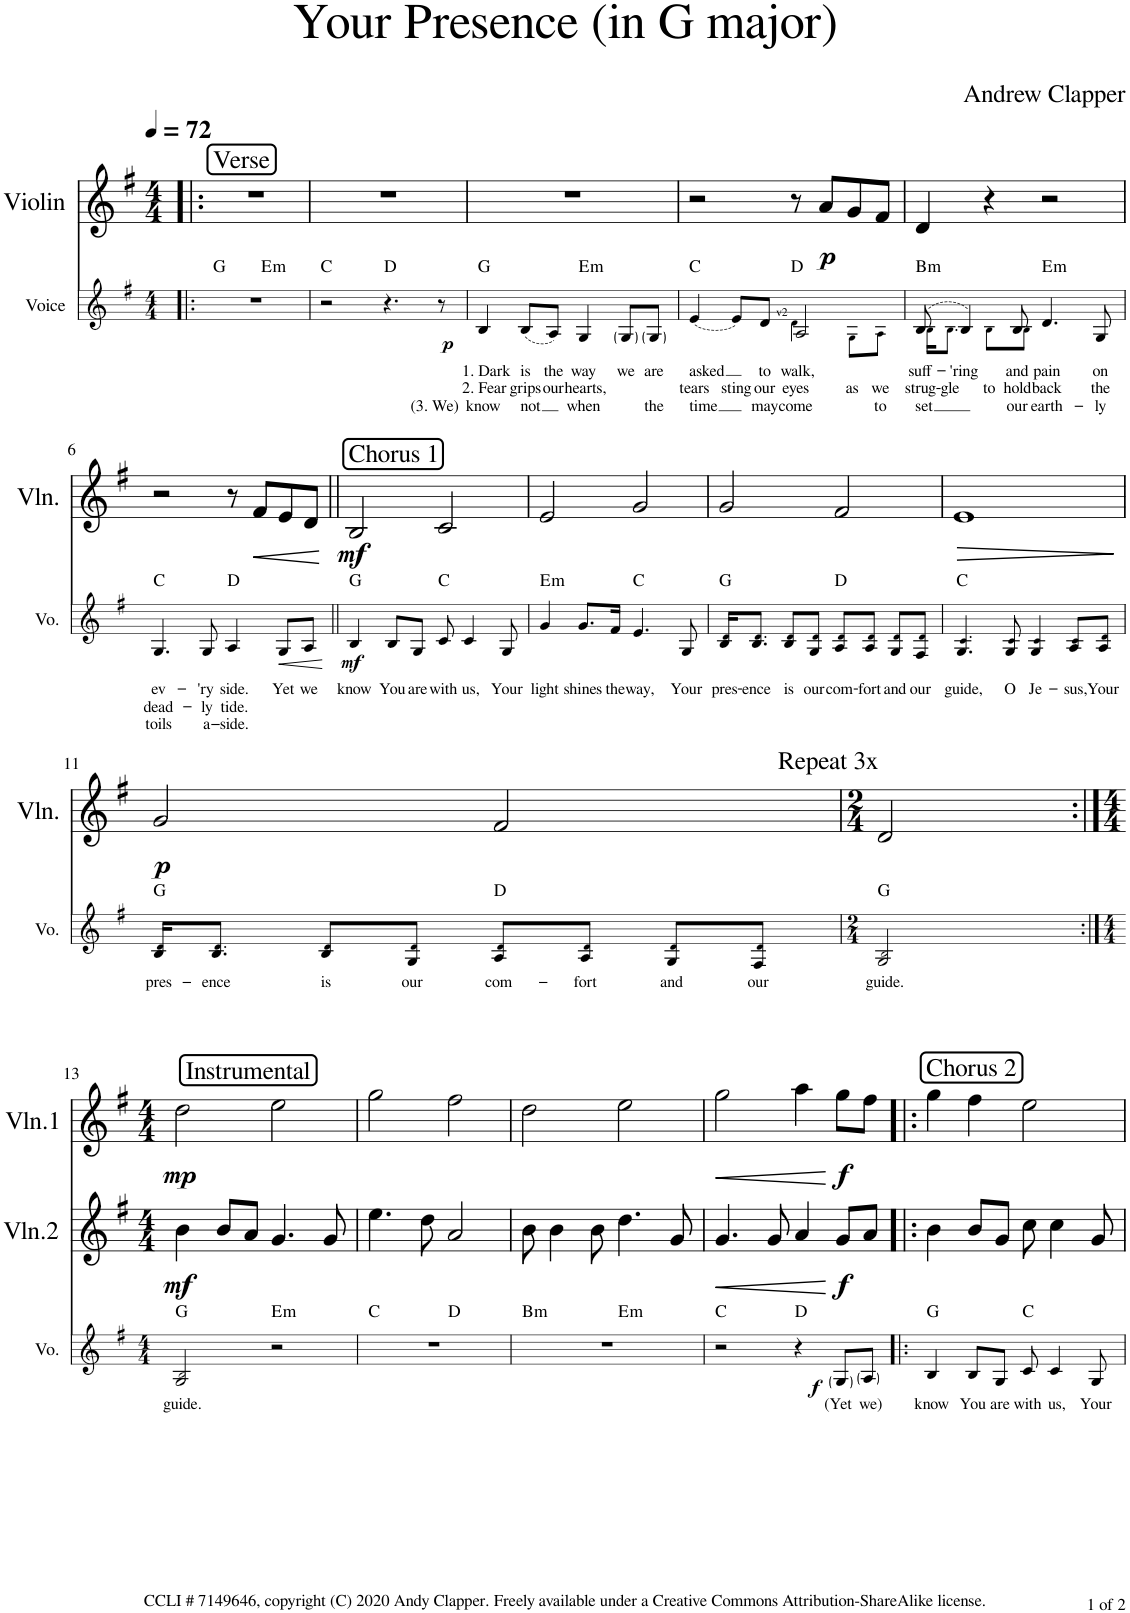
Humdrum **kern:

**kern	**text	**text	**text	**dynam	**harte	**kern	**dynam	**kern	**dynam	**kern	**dynam
*part4	*part4	*part4	*part4	*part4	*part4	*part3	*part3	*part2	*part2	*part1	*part1
*staff4	*staff4	*staff4	*staff4	*staff4	*	*staff3	*staff3	*staff2	*staff2	*staff1	*staff1
*I"Voice	*	*	*	*	*	*I"Violin 2	*	*I"Violin 1	*	*I"Violin	*
*I'Vo.	*	*	*	*	*	*I'Vln.2	*	*I'Vln.1	*	*I'Vln.	*
*stria5	*	*	*	*	*	*stria5	*	*stria5	*	*	*
*clefG2	*	*	*	*	*	*clefG2	*	*clefG2	*	*clefG2	*
*k[f#]	*	*	*	*	*	*k[f#]	*	*k[f#]	*	*k[f#]	*
*M4/4	*	*	*	*	*	*M4/4	*	*M4/4	*	*M4/4	*
*MM72	*	*	*	*	*	*MM72	*	*MM72	*	*MM72	*
=1!|:	=1!|:	=1!|:	=1!|:	=1!|:	=1!|:	=1!|:	=1!|:	=1!|:	=1!|:	=1!|:	=1!|:
!	!	!	!	!	!	!	!	!	!	!LO:TX:a:t=Verse	!
*^	*	*	*	*	*	*	*	*	*	*	*
1r	2ryy	.	.	.	.	G:maj	1r	.	1r	.	1r	.
!	!	!	!	!	!	!LO:H:kt=m	!	!	!	!	!	!
.	2ryy	.	.	.	.	E:min	.	.	.	.	.	.
*v	*v	*	*	*	*	*	*	*	*	*	*	*
=2	=2	=2	=2	=2	=2	=2	=2	=2	=2	=2	=2
2r	.	.	.	.	C:maj	1r	.	1r	.	1r	.
4.r	.	.	.	.	D:maj	.	.	.	.	.	.
!	!	!	!LO:LY:b	!	!	!	!	!	!	!	!
8r	.	.	(3. We)	.	.	.	.	.	.	.	.
=3	=3	=3	=3	=3	=3	=3	=3	=3	=3	=3	=3
!	!LO:LY:b	!LO:LY:b	!LO:LY:b	!LO:DY:b	!	!	!	!	!	!	!
4B/	1. Dark	2. Fear	know	p	G:maj	1r	.	1r	.	1r	.
!	!LO:LY:b	!LO:LY:b	!LO:LY:b	!	!	!	!	!	!	!	!
(8B/L	is	grips	not	.	.	.	.	.	.	.	.
!	!LO:LY:b	!LO:LY:b	!	!	!	!	!	!	!	!	!
8A/J)	the	our	.	.	.	.	.	.	.	.	.
!	!LO:LY:b	!LO:LY:b	!LO:LY:b	!	!LO:H:kt=m	!	!	!	!	!	!
4G/	way	hearts,	when	.	E:min	.	.	.	.	.	.
!	!LO:LY:b	!	!	!	!	!	!	!	!	!	!
8G/L	we	.	.	.	.	.	.	.	.	.	.
!	!LO:LY:b	!	!LO:LY:b	!	!	!	!	!	!	!	!
8G/J	are	.	the	.	.	.	.	.	.	.	.
=4	=4	=4	=4	=4	=4	=4	=4	=4	=4	=4	=4
!LO:T:dash	!LO:LY:b	!LO:LY:b	!LO:LY:b	!	!	!	!	!	!	!	!
*^	*	*	*	*	*	*	*	*	*	*	*
[4e/	2ryy	asked	tears	time	.	C:maj	1r	.	1r	.	2r	.
!	!	!	!LO:LY:b	!	!	!	!	!	!	!	!	!
8e/L]	.	.	sting	.	.	.	.	.	.	.	.	.
!	!	!LO:LY:b	!LO:LY:b	!LO:LY:b	!	!	!	!	!	!	!	!
8d/J	.	to	our	may	.	.	.	.	.	.	.	.
!LO:TX:a:t=v2	!	!	!	!	!	!	!	!	!	!	!	!
!	!	!LO:LY:b	!	!	!	!	!	!	!	!	!	!
!	!	!	!LO:LY:b	!LO:LY:b	!	!	!	!	!	!	!	!
2A/	4d!\	.	eyes	come	.	D:maj	.	.	.	.	8r	.
!	!	!	!	!	!	!	!	!	!	!	!	!LO:DY:b
.	.	.	.	.	.	.	.	.	.	.	8a/L	p
!	!	!	!LO:LY:b	!	!	!	!	!	!	!	!	!
.	8G!\L	.	as	.	.	.	.	.	.	.	8g/	.
!	!	!	!LO:LY:b	!LO:LY:b	!	!	!	!	!	!	!	!
.	8A!\J	.	we	to	.	.	.	.	.	.	8f#/J	.
=5	=5	=5	=5	=5	=5	=5	=5	=5	=5	=5	=5	=5
!	!	!LO:LY:b	!	!LO:LY:b	!	!	!	!	!	!	!	!
!	!	!	!LO:LY:b	!	!	!LO:H:kt=m	!	!	!	!	!	!
(8B/	16B!\KL	.	strug-	set	.	B:min	1r	.	1r	.	4d/	.
!	!	!	!LO:LY:b	!	!	!	!	!	!	!	!	!
.	8.B!\J	.	-gle	.	.	.	.	.	.	.	.	.
!	!	!LO:LY:b	!	!	!	!	!	!	!	!	!	!
4B/)	.	-'ring	.	.	.	.	.	.	.	.	.	.
!	!	!	!LO:LY:b	!	!	!	!	!	!	!	!	!
.	8B!\L	.	to	.	.	.	.	.	.	.	4r	.
!	!	!LO:LY:b	!	!LO:LY:b	!	!	!	!	!	!	!	!
!	!	!	!LO:LY:b	!	!	!	!	!	!	!	!	!
8B/	8B!\J	.	hold	our	.	.	.	.	.	.	.	.
!	!	!LO:LY:b	!LO:LY:b	!LO:LY:b	!	!LO:H:kt=m	!	!	!	!	!	!
4.d/	2ryy	pain	back	earth-	.	E:min	.	.	.	.	2r	.
!	!	!LO:LY:b	!LO:LY:b	!LO:LY:b	!	!	!	!	!	!	!	!
8G/	.	on	the	-ly	.	.	.	.	.	.	.	.
*v	*v	*	*	*	*	*	*	*	*	*	*	*
!!LO:LB:g=z
=6	=6	=6	=6	=6	=6	=6	=6	=6	=6	=6	=6
!	!LO:LY:b	!LO:LY:b	!LO:LY:b	!	!	!	!	!	!	!	!
4.G/	ev-	dead-	toils	.	C:maj	1r	.	1r	.	2r	.
!	!LO:LY:b	!LO:LY:b	!LO:LY:b	!	!	!	!	!	!	!	!
8G/	-'ry	-ly	a-	.	.	.	.	.	.	.	.
!	!LO:LY:b	!LO:LY:b	!LO:LY:b	!	!	!	!	!	!	!	!
4A/	side.	tide.	-side.	.	D:maj	.	.	.	.	8r	.
!	!	!	!	!	!	!	!	!	!	!	!LO:HP:b
.	.	.	.	.	.	.	.	.	.	8f#/L	<
!	!LO:LY:b	!	!	!LO:HP:b	!	!	!	!	!	!	!
8G/L	Yet	.	.	<	.	.	.	.	.	8e/	.
!	!LO:LY:b	!	!	!	!	!	!	!	!	!	!
8A/J	we	.	.	.	.	.	.	.	.	8d/J	.
.	.	.	.	[	.	.	.	.	.	.	[
=7||	=7||	=7||	=7||	=7||	=7||	=7||	=7||	=7||	=7||	=7||	=7||
!	!	!	!	!	!	!	!	!	!	!LO:TX:a:t=Chorus 1	!
!	!LO:LY:b	!	!	!LO:DY:b	!	!	!	!	!	!	!LO:DY:b
4B/	know	.	.	mf	G:maj	1r	.	1r	.	2B/	mf
!	!LO:LY:b	!	!	!	!	!	!	!	!	!	!
8B/L	You	.	.	.	.	.	.	.	.	.	.
!	!LO:LY:b	!	!	!	!	!	!	!	!	!	!
8G/J	are	.	.	.	.	.	.	.	.	.	.
!	!LO:LY:b	!	!	!	!	!	!	!	!	!	!
8c/	with	.	.	.	C:maj	.	.	.	.	2c/	.
!	!LO:LY:b	!	!	!	!	!	!	!	!	!	!
4c/	us,	.	.	.	.	.	.	.	.	.	.
!	!LO:LY:b	!	!	!	!	!	!	!	!	!	!
8G/	Your	.	.	.	.	.	.	.	.	.	.
=8	=8	=8	=8	=8	=8	=8	=8	=8	=8	=8	=8
!	!LO:LY:b	!	!	!	!LO:H:kt=m	!	!	!	!	!	!
4g/	light	.	.	.	E:min	1r	.	1r	.	2e/	.
!	!LO:LY:b	!	!	!	!	!	!	!	!	!	!
8.g/L	shines	.	.	.	.	.	.	.	.	.	.
!	!LO:LY:b	!	!	!	!	!	!	!	!	!	!
16f#/Jk	the	.	.	.	.	.	.	.	.	.	.
!	!LO:LY:b	!	!	!	!	!	!	!	!	!	!
4.e/	way,	.	.	.	C:maj	.	.	.	.	2g/	.
!	!LO:LY:b	!	!	!	!	!	!	!	!	!	!
8G/	Your	.	.	.	.	.	.	.	.	.	.
=9	=9	=9	=9	=9	=9	=9	=9	=9	=9	=9	=9
!	!LO:LY:b	!	!	!	!	!	!	!	!	!	!
16B/ 16d!/KL	pres-	.	.	.	G:maj	1r	.	1r	.	2g/	.
!	!LO:LY:b	!	!	!	!	!	!	!	!	!	!
8.B/ 8.d!/J	-ence	.	.	.	.	.	.	.	.	.	.
!	!LO:LY:b	!	!	!	!	!	!	!	!	!	!
8B/ 8d!/L	is	.	.	.	.	.	.	.	.	.	.
!	!LO:LY:b	!	!	!	!	!	!	!	!	!	!
8G/ 8d!/J	our	.	.	.	.	.	.	.	.	.	.
!	!LO:LY:b	!	!	!	!	!	!	!	!	!	!
8A/ 8d!/L	com-	.	.	.	D:maj	.	.	.	.	2f#/	.
!	!LO:LY:b	!	!	!	!	!	!	!	!	!	!
8A/ 8d!/J	-fort	.	.	.	.	.	.	.	.	.	.
!	!LO:LY:b	!	!	!	!	!	!	!	!	!	!
8G/ 8d!/L	and	.	.	.	.	.	.	.	.	.	.
!	!LO:LY:b	!	!	!	!	!	!	!	!	!	!
8F#/ 8d!/J	our	.	.	.	.	.	.	.	.	.	.
=10	=10	=10	=10	=10	=10	=10	=10	=10	=10	=10	=10
!	!LO:LY:b	!	!	!	!	!	!	!	!	!	!LO:HP:b
4.G/ 4.c!/	guide,	.	.	.	C:maj	1r	.	1r	.	1e	>
!	!LO:LY:b	!	!	!	!	!	!	!	!	!	!
8G/ 8c!/	O	.	.	.	.	.	.	.	.	.	.
!	!LO:LY:b	!	!	!	!	!	!	!	!	!	!
4G/ 4c!/	Je-	.	.	.	.	.	.	.	.	.	.
!	!LO:LY:b	!	!	!	!	!	!	!	!	!	!
8A/ 8c!/L	-sus,	.	.	.	.	.	.	.	.	.	.
!	!LO:LY:b	!	!	!	!	!	!	!	!	!	!
8A/ 8d!/J	Your	.	.	.	.	.	.	.	.	.	.
.	.	.	.	.	.	.	.	.	.	.	]
!!LO:LB:g=z
=11	=11	=11	=11	=11	=11	=11	=11	=11	=11	=11	=11
!	!LO:LY:b	!	!	!	!	!	!	!	!	!	!LO:DY:b
16B/ 16d!/KL	pres-	.	.	.	G:maj	1r	.	1r	.	2g/	p
!	!LO:LY:b	!	!	!	!	!	!	!	!	!	!
8.B/ 8.d!/J	-ence	.	.	.	.	.	.	.	.	.	.
!	!LO:LY:b	!	!	!	!	!	!	!	!	!	!
8B/ 8d!/L	is	.	.	.	.	.	.	.	.	.	.
!	!LO:LY:b	!	!	!	!	!	!	!	!	!	!
8G/ 8d!/J	our	.	.	.	.	.	.	.	.	.	.
!	!LO:LY:b	!	!	!	!	!	!	!	!	!	!
8A/ 8d!/L	com-	.	.	.	D:maj	.	.	.	.	2f#/	.
!	!LO:LY:b	!	!	!	!	!	!	!	!	!	!
8A/ 8d!/J	-fort	.	.	.	.	.	.	.	.	.	.
!	!LO:LY:b	!	!	!	!	!	!	!	!	!	!
8G/ 8d!/L	and	.	.	.	.	.	.	.	.	.	.
!	!LO:LY:b	!	!	!	!	!	!	!	!	!	!
8F#/ 8d!/J	our	.	.	.	.	.	.	.	.	.	.
=12	=12	=12	=12	=12	=12	=12	=12	=12	=12	=12	=12
*M2/4	*	*	*	*	*	*M2/4	*	*M2/4	*	*M2/4	*
!	!	!	!	!	!	!	!	!	!	!LO:TX:a:t=Repeat 3x	!
!	!LO:LY:b	!	!	!	!	!	!	!	!	!	!
2G/ 2B!/	guide.	.	.	.	G:maj	2r	.	2r	.	2d/	.
!!LO:LB:g=z
=13:|!	=13:|!	=13:|!	=13:|!	=13:|!	=13:|!	=13:|!	=13:|!	=13:|!	=13:|!	=13:|!	=13:|!
*M4/4	*	*	*	*	*	*M4/4	*	*M4/4	*	*M4/4	*
!	!	!	!	!	!	!	!	!LO:TX:a:t=Instrumental	!	!	!
!	!LO:LY:b	!	!	!	!	!	!LO:DY:b	!	!LO:DY:b	!	!
2G/ 2B!/	guide.	.	.	.	G:maj	4b\	mf	2dd\	mp	1r	.
.	.	.	.	.	.	8b/L	.	.	.	.	.
.	.	.	.	.	.	8a/J	.	.	.	.	.
!	!	!	!	!	!LO:H:kt=m	!	!	!	!	!	!
2r	.	.	.	.	E:min	4.g/	.	2ee\	.	.	.
.	.	.	.	.	.	8g/	.	.	.	.	.
=14	=14	=14	=14	=14	=14	=14	=14	=14	=14	=14	=14
*^	*	*	*	*	*	*	*	*	*	*	*
1r	2ryy	.	.	.	.	C:maj	4.ee\	.	2gg\	.	1r	.
.	.	.	.	.	.	.	8dd\	.	.	.	.	.
.	2ryy	.	.	.	.	D:maj	2a/	.	2ff#\	.	.	.
=15	=15	=15	=15	=15	=15	=15	=15	=15	=15	=15	=15	=15
!	!	!	!	!	!	!LO:H:kt=m	!	!	!	!	!	!
1r	2ryy	.	.	.	.	B:min	8b\	.	2dd\	.	1r	.
.	.	.	.	.	.	.	4b\	.	.	.	.	.
.	.	.	.	.	.	.	8b\	.	.	.	.	.
!	!	!	!	!	!	!LO:H:kt=m	!	!	!	!	!	!
.	2ryy	.	.	.	.	E:min	4.dd\	.	2ee\	.	.	.
.	.	.	.	.	.	.	8g/	.	.	.	.	.
=16	=16	=16	=16	=16	=16	=16	=16	=16	=16	=16	=16	=16
!	!	!	!	!	!	!	!	!LO:HP:b	!	!LO:HP:b	!	!
*v	*v	*	*	*	*	*	*	*	*	*	*	*
2r	.	.	.	.	C:maj	4.g/	<	2gg\	<	1r	.
.	.	.	.	.	.	8g/	.	.	.	.	.
4r	.	.	.	.	D:maj	4a/	.	4aa\	.	.	.
!	!LO:LY:b	!	!	!LO:DY:b	!	!	!LO:DY:n=1:b	!	!LO:DY:n=1:b	!	!
8G/L	(Yet	.	.	f	.	8g/L	[ f	8gg\L	[ f	.	.
!	!LO:LY:b	!	!	!	!	!	!	!	!	!	!
8A/J	we)	.	.	.	.	8a/J	.	8ff#\J	.	.	.
=17!|:	=17!|:	=17!|:	=17!|:	=17!|:	=17!|:	=17!|:	=17!|:	=17!|:	=17!|:	=17!|:	=17!|:
!	!	!	!	!	!	!	!	!LO:TX:a:t=Chorus 2	!	!	!
!	!LO:LY:b	!	!	!	!	!	!	!	!	!	!
4B/	know	.	.	.	G:maj	4b\	.	4gg\	.	1r	.
!	!LO:LY:b	!	!	!	!	!	!	!	!	!	!
8B/L	You	.	.	.	.	8b/L	.	4ff#\	.	.	.
!	!LO:LY:b	!	!	!	!	!	!	!	!	!	!
8G/J	are	.	.	.	.	8g/J	.	.	.	.	.
!	!LO:LY:b	!	!	!	!	!	!	!	!	!	!
8c/	with	.	.	.	C:maj	8cc\	.	2ee\	.	.	.
!	!LO:LY:b	!	!	!	!	!	!	!	!	!	!
4c/	us,	.	.	.	.	4cc\	.	.	.	.	.
!	!LO:LY:b	!	!	!	!	!	!	!	!	!	!
8G/	Your	.	.	.	.	8g/	.	.	.	.	.
=	=	=	=	=	=	=	=	=	=	=	=
*-	*-	*-	*-	*-	*-	*-	*-	*-	*-	*-	*-
